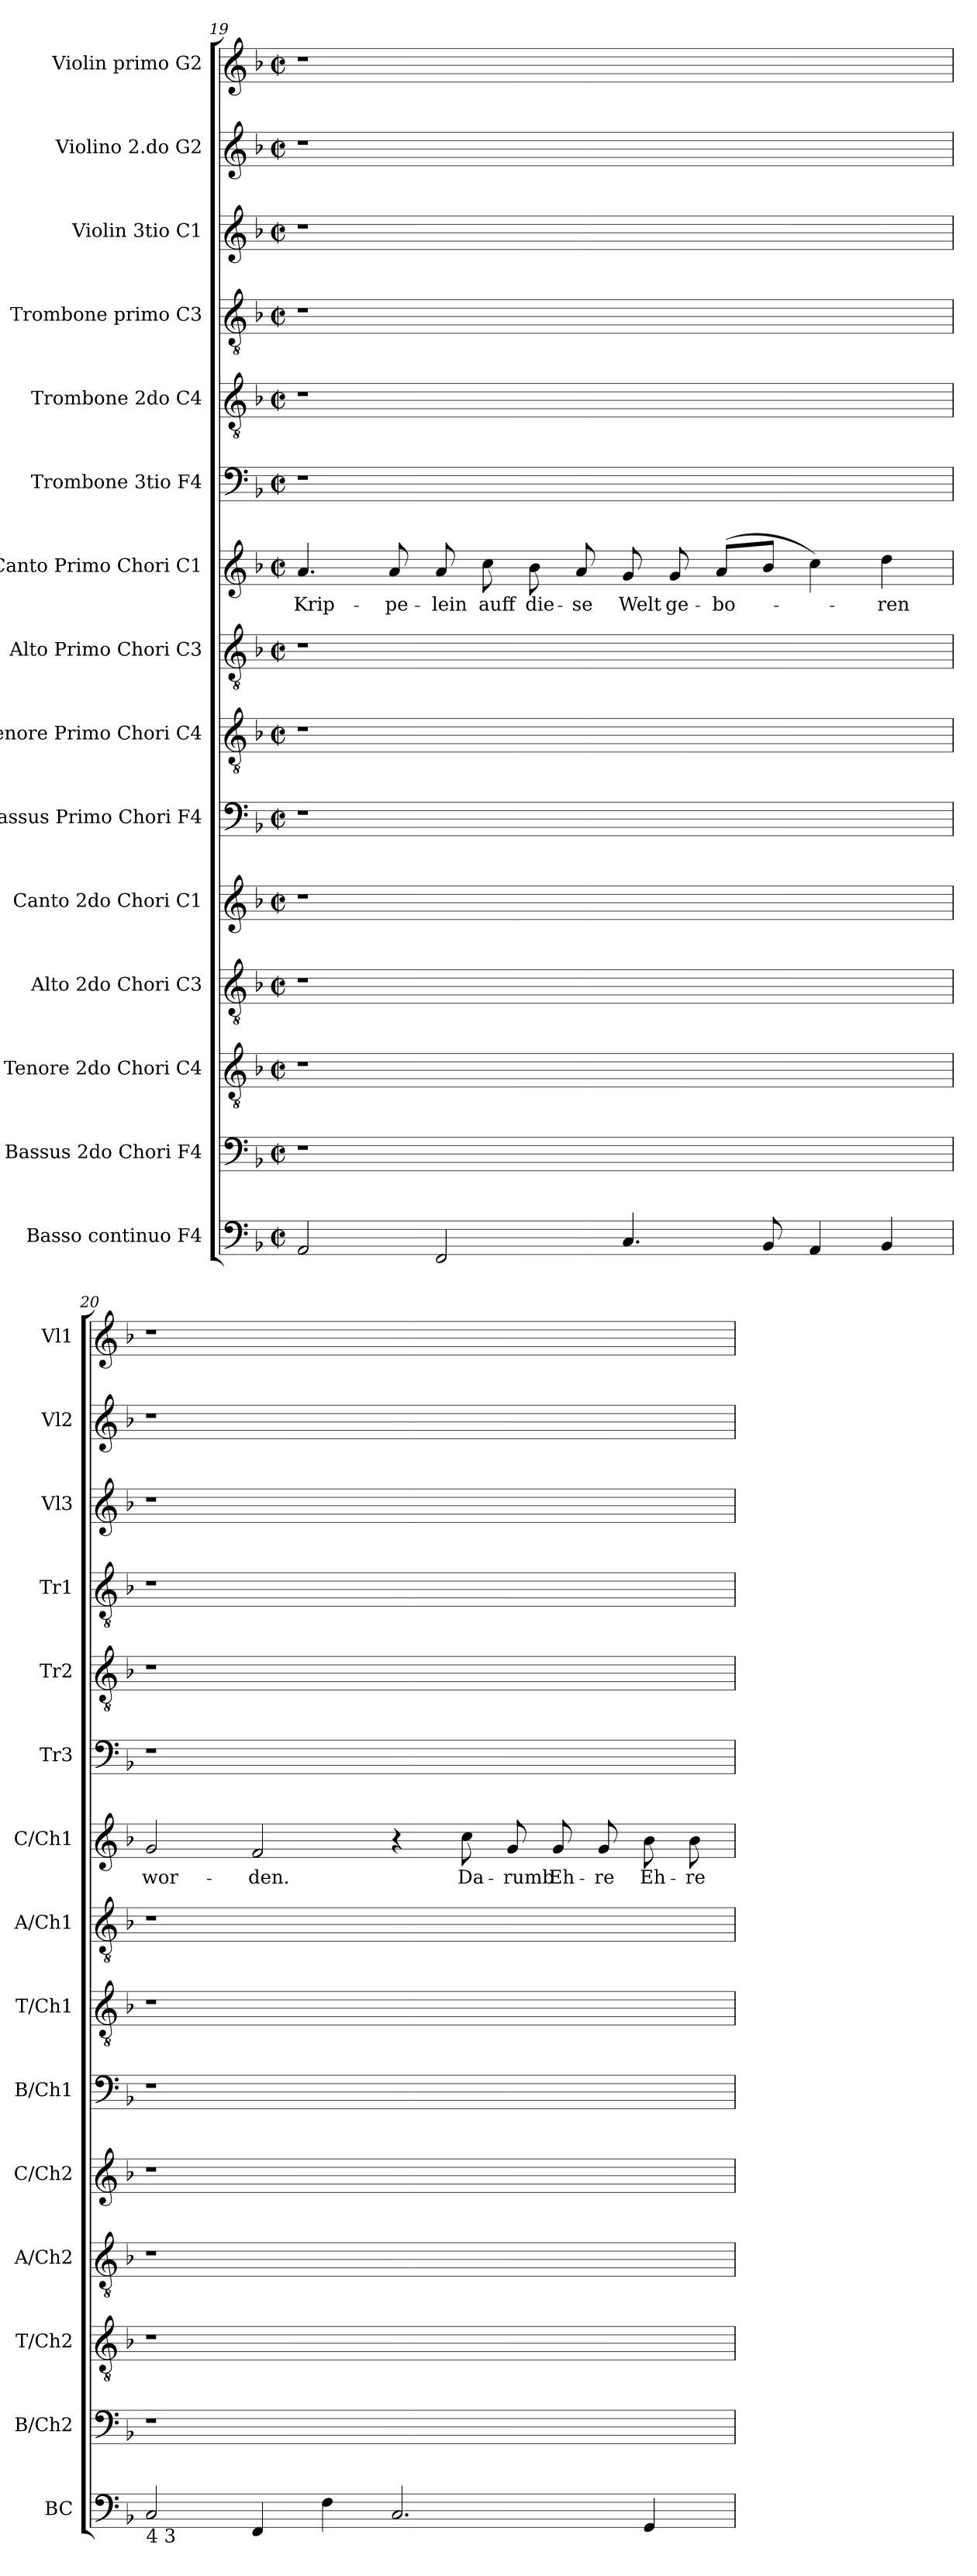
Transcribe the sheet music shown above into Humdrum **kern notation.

**kern	**kern	**kern	**kern	**kern	**kern	**kern	**kern	**kern	**text	**kern	**kern	**kern	**kern	**kern	**kern
*part15	*part14	*part13	*part12	*part11	*part10	*part9	*part8	*part7	*part7	*part6	*part5	*part4	*part3	*part2	*part1
*staff15	*staff14	*staff13	*staff12	*staff11	*staff10	*staff9	*staff8	*staff7	*staff7	*staff6	*staff5	*staff4	*staff3	*staff2	*staff1
*I"Basso continuo F4	*I"Bassus  2do Chori F4	*I"Tenore 2do Chori C4	*I"Alto 2do Chori C3	*I"Canto 2do Chori C1	*I"Bassus Primo Chori F4	*I"Tenore Primo Chori C4	*I"Alto Primo Chori C3	*I"Canto Primo Chori C1	*	*I"Trombone 3tio F4	*I"Trombone 2do C4	*I"Trombone primo C3	*I"Violin 3tio C1	*I"Violino 2.do G2	*I"Violin primo G2
*I'BC	*I'B/Ch2	*I'T/Ch2	*I'A/Ch2	*I'C/Ch2	*I'B/Ch1	*I'T/Ch1	*I'A/Ch1	*I'C/Ch1	*	*I'Tr3	*I'Tr2	*I'Tr1	*I'Vl3	*I'Vl2	*I'Vl1
*clefF4	*clefF4	*clefGv2	*clefGv2	*clefG2	*clefF4	*clefGv2	*clefGv2	*clefG2	*	*clefF4	*clefGv2	*clefGv2	*clefG2	*clefG2	*clefG2
*k[b-]	*k[b-]	*k[b-]	*k[b-]	*k[b-]	*k[b-]	*k[b-]	*k[b-]	*k[b-]	*	*k[b-]	*k[b-]	*k[b-]	*k[b-]	*k[b-]	*k[b-]
*F:	*F:	*F:	*F:	*F:	*F:	*F:	*F:	*F:	*	*F:	*F:	*F:	*F:	*F:	*F:
*M2/2	*M2/2	*M2/2	*M2/2	*M2/2	*M2/2	*M2/2	*M2/2	*M2/2	*	*M2/2	*M2/2	*M2/2	*M2/2	*M2/2	*M2/2
*met(c|)	*met(c|)	*met(c|)	*met(c|)	*met(c|)	*met(c|)	*met(c|)	*met(c|)	*met(c|)	*	*met(c|)	*met(c|)	*met(c|)	*met(c|)	*met(c|)	*met(c|)
=19	=19	=19	=19	=19	=19	=19	=19	=19	=19	=19	=19	=19	=19	=19	=19
!	!	!	!	!	!	!	!	!	!LO:LY:b	!	!	!	!	!	!
2AA/	1r	1r	1r	1r	1r	1r	1r	4.a/	Krip-	1r	1r	1r	1r	1r	1r
!	!	!	!	!	!	!	!	!	!LO:LY:b	!	!	!	!	!	!
.	.	.	.	.	.	.	.	8a/	-pe-	.	.	.	.	.	.
!	!	!	!	!	!	!	!	!	!LO:LY:b	!	!	!	!	!	!
2FF/	.	.	.	.	.	.	.	8a/	-lein	.	.	.	.	.	.
!	!	!	!	!	!	!	!	!	!LO:LY:b	!	!	!	!	!	!
.	.	.	.	.	.	.	.	8cc\	auff	.	.	.	.	.	.
!	!	!	!	!	!	!	!	!	!LO:LY:b	!	!	!	!	!	!
.	.	.	.	.	.	.	.	8b-\	die-	.	.	.	.	.	.
!	!	!	!	!	!	!	!	!	!LO:LY:b	!	!	!	!	!	!
.	.	.	.	.	.	.	.	8a/	-se	.	.	.	.	.	.
!	!	!	!	!	!	!	!	!	!LO:LY:b	!	!	!	!	!	!
4.C/	1ryy	1ryy	1ryy	1ryy	1ryy	1ryy	1ryy	8g/	Welt	1ryy	1ryy	1ryy	1ryy	1ryy	1ryy
!	!	!	!	!	!	!	!	!	!LO:LY:b	!	!	!	!	!	!
.	.	.	.	.	.	.	.	8g/	ge-	.	.	.	.	.	.
!	!	!	!	!	!	!	!	!	!LO:LY:b	!	!	!	!	!	!
.	.	.	.	.	.	.	.	(>8a/L	-bo-	.	.	.	.	.	.
8BB-/	.	.	.	.	.	.	.	8b-/J	.	.	.	.	.	.	.
4AA/	.	.	.	.	.	.	.	4cc\)	.	.	.	.	.	.	.
!	!	!	!	!	!	!	!	!	!LO:LY:b	!	!	!	!	!	!
4BB-/	.	.	.	.	.	.	.	4dd\	-ren	.	.	.	.	.	.
!!LO:LB:g=z
=20	=20	=20	=20	=20	=20	=20	=20	=20	=20	=20	=20	=20	=20	=20	=20
!LO:TX:b:t=4 3	!	!	!	!	!	!	!	!	!	!	!	!	!	!	!
!	!	!	!	!	!	!	!	!	!LO:LY:b	!	!	!	!	!	!
2C/	1r	1r	1r	1r	1r	1r	1r	2g/	wor-	1r	1r	1r	1r	1r	1r
!	!	!	!	!	!	!	!	!	!LO:LY:b	!	!	!	!	!	!
4FF/	.	.	.	.	.	.	.	2f/	-den.	.	.	.	.	.	.
4F\	.	.	.	.	.	.	.	.	.	.	.	.	.	.	.
2.C/	1ryy	1ryy	1ryy	1ryy	1ryy	1ryy	1ryy	4r	.	1ryy	1ryy	1ryy	1ryy	1ryy	1ryy
!	!	!	!	!	!	!	!	!	!LO:LY:b	!	!	!	!	!	!
.	.	.	.	.	.	.	.	8cc\	Da-	.	.	.	.	.	.
!	!	!	!	!	!	!	!	!	!LO:LY:b	!	!	!	!	!	!
.	.	.	.	.	.	.	.	8g/	-rumb	.	.	.	.	.	.
!	!	!	!	!	!	!	!	!	!LO:LY:b	!	!	!	!	!	!
.	.	.	.	.	.	.	.	8g/	Eh-	.	.	.	.	.	.
!	!	!	!	!	!	!	!	!	!LO:LY:b	!	!	!	!	!	!
.	.	.	.	.	.	.	.	8g/	-re	.	.	.	.	.	.
!	!	!	!	!	!	!	!	!	!LO:LY:b	!	!	!	!	!	!
4GG/	.	.	.	.	.	.	.	8b-\	Eh-	.	.	.	.	.	.
!	!	!	!	!	!	!	!	!	!LO:LY:b	!	!	!	!	!	!
.	.	.	.	.	.	.	.	8b-\	-re	.	.	.	.	.	.
=	=	=	=	=	=	=	=	=	=	=	=	=	=	=	=
*-	*-	*-	*-	*-	*-	*-	*-	*-	*-	*-	*-	*-	*-	*-	*-
